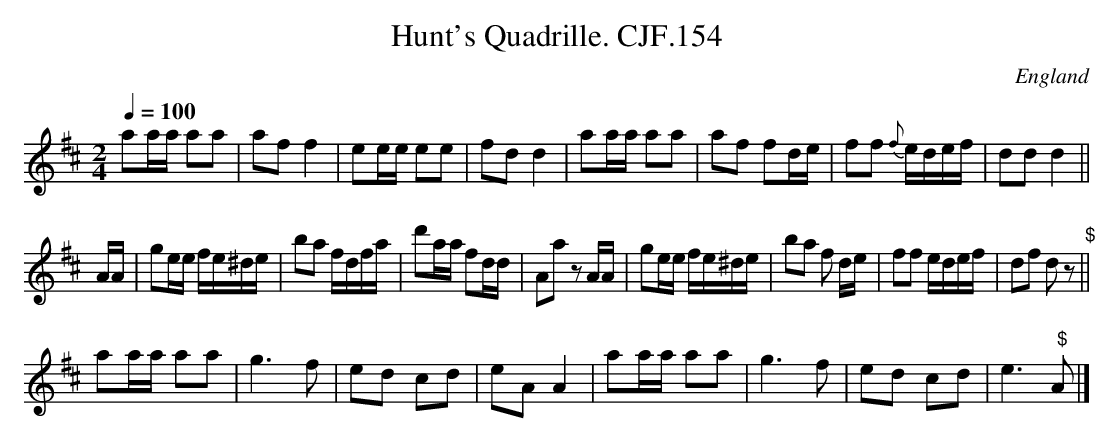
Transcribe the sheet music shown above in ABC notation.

X:1
T:Hunt's Quadrille. CJF.154
O:England
M:2/4
L:1/16
Q:1/4=100
K:D major
a2aa a2a2|a2f2 f4|e2ee e2e2|f2d2 d4|\
a2aa a2a2|a2f2 f2de|f2f2 {f}edef|d2d2 d4h||!
AA|g2ee fe^de|b2a2 fdfa|d'2aa f2dd|A2a2 z2AA|\
g2ee fe^de|b2a2 f2 de|f2f2 edef|d2f2 d2z2"$"||!
a2aa a2a2|g6 f2|e2d2 c2d2|e2A2 A4|\
a2aa a2a2|g6 f2|e2d2 c2d2|e6" $"A2|]
